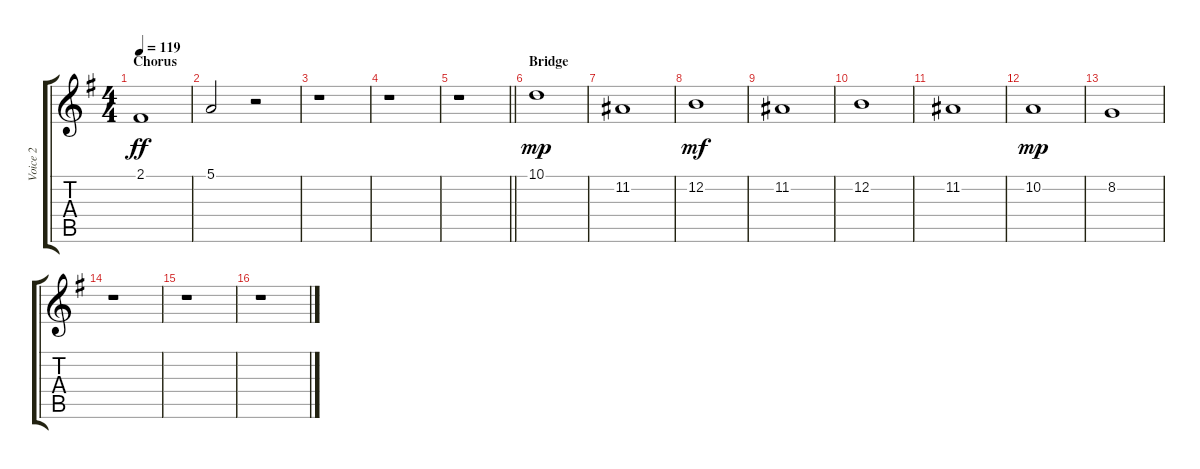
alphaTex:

\track ("Voice 2" "Voice 2") {instrument tenorsax}
\staff {score tabs}
\tuning (E4 B3 G3 D3 A2 E2) {hide}
\ts (4 4)
\section ("" "Chorus")
\tempo 119
\clef g2
\ks g
2.1.1{dy ff} |
5.1.2 r.2 |
r.1 |
r.1 |
\barLineRight lightlight
r.1 |
\section ("" "Bridge")
10.1.1{dy mp} |
11.2.1 |
12.2.1{dy mf} |
11.2.1 |
12.2.1 |
11.2.1 |
10.2.1{dy mp} |
8.2.1 |
r.1 |
r.1 |
r.1
